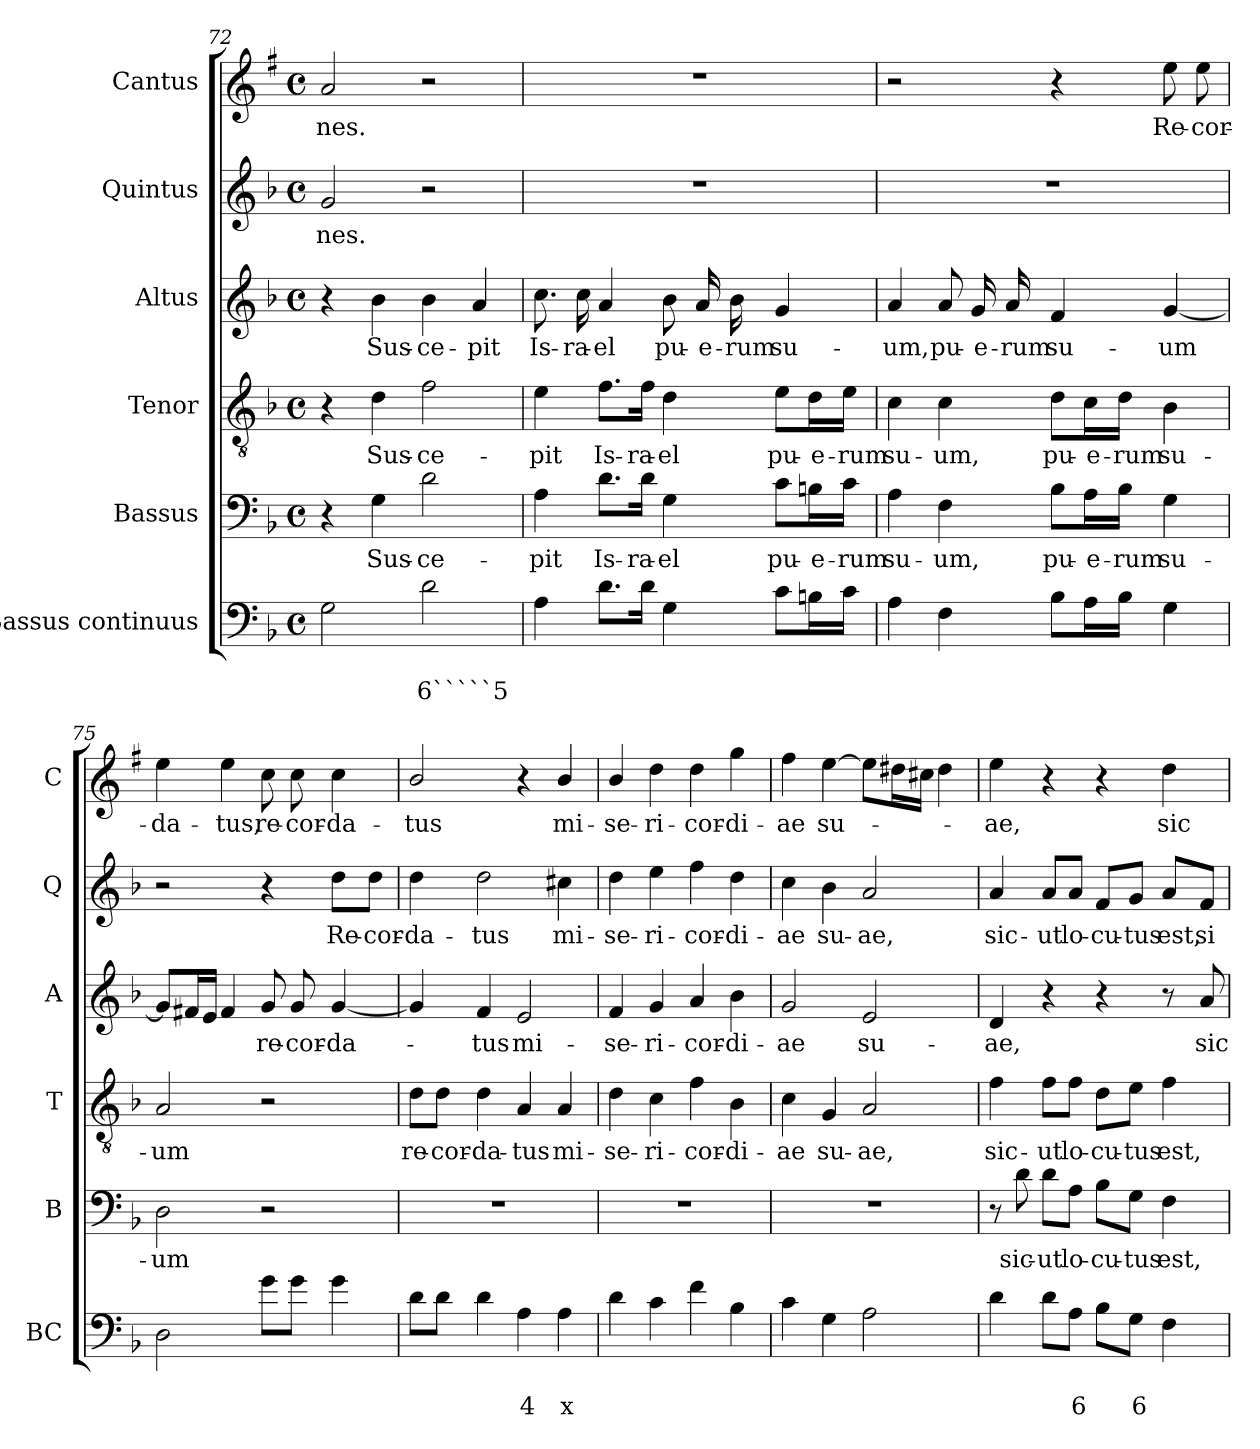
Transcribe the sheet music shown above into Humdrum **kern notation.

**kern	**text	**text	**kern	**text	**kern	**text	**kern	**text	**kern	**text	**kern	**text
*part6	*part6	*part6	*part5	*part5	*part4	*part4	*part3	*part3	*part2	*part2	*part1	*part1
*staff6	*staff6	*staff6	*staff5	*staff5	*staff4	*staff4	*staff3	*staff3	*staff2	*staff2	*staff1	*staff1
*I"Bassus continuus	*	*	*I"Bassus	*	*I"Tenor	*	*I"Altus	*	*I"Quintus	*	*I"Cantus	*
*I'BC	*	*	*I'B	*	*I'T	*	*I'A	*	*I'Q	*	*I'C	*
*clefF4	*	*	*clefF4	*	*clefGv2	*	*clefG2	*	*clefG2	*	*clefG2	*
*	*	*	*	*	*	*	*	*	*	*	*ITrd1c2	*
*k[b-]	*	*	*k[b-]	*	*k[b-]	*	*k[b-]	*	*k[b-]	*	*k[b-]	*
*F:	*	*	*F:	*	*F:	*	*F:	*	*F:	*	*F:	*
*M4/4	*	*	*M4/4	*	*M4/4	*	*M4/4	*	*M4/4	*	*M4/4	*
*met(c)	*	*	*met(c)	*	*met(c)	*	*met(c)	*	*met(c)	*	*met(c)	*
=72	=72	=72	=72	=72	=72	=72	=72	=72	=72	=72	=72	=72
!	!	!	!	!	!	!	!	!	!	!LO:LY:b	!	!LO:LY:b
2G\	.	.	4r	.	4r	.	4r	.	2g/	-nes.	2g/	-nes.
!	!	!	!	!LO:LY:b	!	!LO:LY:b	!	!LO:LY:b	!	!	!	!
.	.	.	4G\	Sus-	4d\	Sus-	4b-\	Sus-	.	.	.	.
!	!	!LO:LY:b	!	!LO:LY:b	!	!LO:LY:b	!	!LO:LY:b	!	!	!	!
2d\	.	6`````5	2d\	-ce-	2f\	-ce-	4b-\	-ce-	2r	.	2r	.
!	!	!	!	!	!	!	!	!LO:LY:b	!	!	!	!
.	.	.	.	.	.	.	4a/	-pit	.	.	.	.
!!LO:PB:g=z
=73	=73	=73	=73	=73	=73	=73	=73	=73	=73	=73	=73	=73
!	!	!	!	!LO:LY:b	!	!LO:LY:b	!	!LO:LY:b	!	!	!	!
4A\	.	.	4A\	-pit	4e\	-pit	8.cc\	Is-	1r	.	1r	.
!	!	!	!	!	!	!	!	!LO:LY:b	!	!	!	!
.	.	.	.	.	.	.	16cc\	-ra-	.	.	.	.
!	!	!	!	!LO:LY:b	!	!LO:LY:b	!	!LO:LY:b	!	!	!	!
8.d\L	.	.	8.d\L	Is-	8.f\L	Is-	4a/	-el	.	.	.	.
!	!	!	!	!LO:LY:b	!	!LO:LY:b	!	!	!	!	!	!
16d\Jk	.	.	16d\Jk	-ra-	16f\Jk	-ra-	.	.	.	.	.	.
!	!	!	!	!LO:LY:b	!	!LO:LY:b	!	!LO:LY:b	!	!	!	!
4G\	.	.	4G\	-el	4d\	-el	8b-\	pu-	.	.	.	.
!	!	!	!	!	!	!	!	!LO:LY:b	!	!	!	!
.	.	.	.	.	.	.	16a/	-e-	.	.	.	.
!	!	!	!	!	!	!	!	!LO:LY:b	!	!	!	!
.	.	.	.	.	.	.	16b-\	-rum	.	.	.	.
!	!	!	!	!LO:LY:b	!	!LO:LY:b	!	!LO:LY:b	!	!	!	!
8c\L	.	.	8c\L	pu-	8e\L	pu-	4g/	su-	.	.	.	.
!	!	!	!	!LO:LY:b	!	!LO:LY:b	!	!	!	!	!	!
16Bn\L	.	.	16Bn\L	-e-	16d\L	-e-	.	.	.	.	.	.
!	!	!	!	!LO:LY:b	!	!LO:LY:b	!	!	!	!	!	!
16c\JJ	.	.	16c\JJ	-rum	16e\JJ	-rum	.	.	.	.	.	.
=74	=74	=74	=74	=74	=74	=74	=74	=74	=74	=74	=74	=74
!	!	!	!	!LO:LY:b	!	!LO:LY:b	!	!LO:LY:b	!	!	!	!
4A\	.	.	4A\	su-	4c\	su-	4a/	-um,	1r	.	2r	.
!	!	!	!	!LO:LY:b	!	!LO:LY:b	!	!LO:LY:b	!	!	!	!
4F\	.	.	4F\	-um,	4c\	-um,	8a/	pu-	.	.	.	.
!	!	!	!	!	!	!	!	!LO:LY:b	!	!	!	!
.	.	.	.	.	.	.	16g/	-e-	.	.	.	.
!	!	!	!	!	!	!	!	!LO:LY:b	!	!	!	!
.	.	.	.	.	.	.	16a/	-rum	.	.	.	.
!	!	!	!	!LO:LY:b	!	!LO:LY:b	!	!LO:LY:b	!	!	!	!
8B-\L	.	.	8B-\L	pu-	8d\L	pu-	4f/	su-	.	.	4r	.
!	!	!	!	!LO:LY:b	!	!LO:LY:b	!	!	!	!	!	!
16A\L	.	.	16A\L	-e-	16c\L	-e-	.	.	.	.	.	.
!	!	!	!	!LO:LY:b	!	!LO:LY:b	!	!	!	!	!	!
16B-\JJ	.	.	16B-\JJ	-rum	16d\JJ	-rum	.	.	.	.	.	.
!	!	!	!	!LO:LY:b	!	!LO:LY:b	!	!LO:LY:b	!	!	!	!LO:LY:b
4G\	.	.	4G\	su-	4B-\	su-	[4g/	-um	.	.	8dd\	Re-
!	!	!	!	!	!	!	!	!	!	!	!	!LO:LY:b
.	.	.	.	.	.	.	.	.	.	.	8dd\	-cor-
=75	=75	=75	=75	=75	=75	=75	=75	=75	=75	=75	=75	=75
!	!	!	!	!LO:LY:b	!	!LO:LY:b	!	!	!	!	!	!LO:LY:b
2D\	.	.	2D\	-um	2A/	-um	8g/L]	.	2r	.	4dd\	-da-
.	.	.	.	.	.	.	16f#X/L	.	.	.	.	.
.	.	.	.	.	.	.	16e/JJ	.	.	.	.	.
!	!	!	!	!	!	!	!	!	!	!	!	!LO:LY:b
.	.	.	.	.	.	.	4f#/	.	.	.	4dd\	-tus,
!	!	!	!	!	!	!	!	!LO:LY:b	!	!	!	!LO:LY:b
8g\L	.	.	2r	.	2r	.	8g/	re-	4r	.	8b-\	re-
!	!	!	!	!	!	!	!	!LO:LY:b	!	!	!	!LO:LY:b
8g\J	.	.	.	.	.	.	8g/	-cor-	.	.	8b-\	-cor-
!	!	!	!	!	!	!	!	!LO:LY:b	!	!LO:LY:b	!	!LO:LY:b
4g\	.	.	.	.	.	.	[4g/	-da-	8dd\L	Re-	4b-\	-da-
!	!	!	!	!	!	!	!	!	!	!LO:LY:b	!	!
.	.	.	.	.	.	.	.	.	8dd\J	-cor-	.	.
=76	=76	=76	=76	=76	=76	=76	=76	=76	=76	=76	=76	=76
!	!	!	!	!	!	!LO:LY:b	!	!	!	!LO:LY:b	!	!LO:LY:b
8d\L	.	.	1r	.	8d\L	re-	4g/]	.	4dd\	-da-	2a/	-tus
!	!	!	!	!	!	!LO:LY:b	!	!	!	!	!	!
8d\J	.	.	.	.	8d\J	-cor-	.	.	.	.	.	.
!	!	!	!	!	!	!LO:LY:b	!	!LO:LY:b	!	!LO:LY:b	!	!
4d\	.	.	.	.	4d\	-da-	4f/	-tus	2dd\	-tus	.	.
!	!	!LO:LY:b	!	!	!	!LO:LY:b	!	!LO:LY:b	!	!	!	!
4A\	.	4	.	.	4A/	-tus	2e/	mi-	.	.	4r	.
!	!	!LO:LY:b	!	!	!	!LO:LY:b	!	!	!	!LO:LY:b	!	!LO:LY:b
4A\	.	x	.	.	4A/	mi-	.	.	4cc#X\	mi-	4a/	mi-
=77	=77	=77	=77	=77	=77	=77	=77	=77	=77	=77	=77	=77
!	!	!	!	!	!	!LO:LY:b	!	!LO:LY:b	!	!LO:LY:b	!	!LO:LY:b
4d\	.	.	1r	.	4d\	-se-	4f/	-se-	4dd\	-se-	4a/	-se-
!	!	!	!	!	!	!LO:LY:b	!	!LO:LY:b	!	!LO:LY:b	!	!LO:LY:b
4c\	.	.	.	.	4c\	-ri-	4g/	-ri-	4ee\	-ri-	4cc\	-ri-
!	!	!	!	!	!	!LO:LY:b	!	!LO:LY:b	!	!LO:LY:b	!	!LO:LY:b
4f\	.	.	.	.	4f\	-cor-	4a/	-cor-	4ff\	-cor-	4cc\	-cor-
!	!	!	!	!	!	!LO:LY:b	!	!LO:LY:b	!	!LO:LY:b	!	!LO:LY:b
4B-\	.	.	.	.	4B-\	-di-	4b-\	-di-	4dd\	-di-	4ff\	-di-
!!LO:LB:g=z
=78	=78	=78	=78	=78	=78	=78	=78	=78	=78	=78	=78	=78
!	!	!	!	!	!	!LO:LY:b	!	!LO:LY:b	!	!LO:LY:b	!	!LO:LY:b
4c\	.	.	1r	.	4c\	-ae	2g/	-ae	4cc\	-ae	4ee\	-ae
!	!	!	!	!	!	!LO:LY:b	!	!	!	!LO:LY:b	!	!LO:LY:b
4G\	.	.	.	.	4G/	su-	.	.	4b-\	su-	[4dd\	su-
!	!	!	!	!	!	!LO:LY:b	!	!LO:LY:b	!	!LO:LY:b	!	!
2A\	.	.	.	.	2A/	-ae,	2e/	su-	2a/	-ae,	8dd\L]	.
.	.	.	.	.	.	.	.	.	.	.	16cc#X\L	.
.	.	.	.	.	.	.	.	.	.	.	16bn\JJ	.
.	.	.	.	.	.	.	.	.	.	.	4cc#\	.
=79	=79	=79	=79	=79	=79	=79	=79	=79	=79	=79	=79	=79
!	!	!	!	!	!	!LO:LY:b	!	!LO:LY:b	!	!LO:LY:b	!	!LO:LY:b
4d\	.	.	8r	.	4f\	sic-	4d/	-ae,	4a/	sic-	4dd\	-ae,
!	!	!	!	!LO:LY:b	!	!	!	!	!	!	!	!
.	.	.	8d\	sic-	.	.	.	.	.	.	.	.
!	!	!	!	!LO:LY:b	!	!LO:LY:b	!	!	!	!LO:LY:b	!	!
8d\L	.	.	8d\L	-ut	8f\L	-ut	4r	.	8a/L	-ut	4r	.
!	!	!LO:LY:b	!	!LO:LY:b	!	!LO:LY:b	!	!	!	!LO:LY:b	!	!
8A\J	.	6	8A\J	lo-	8f\J	lo-	.	.	8a/J	lo-	.	.
!	!	!	!	!LO:LY:b	!	!LO:LY:b	!	!	!	!LO:LY:b	!	!
8B-\L	.	.	8B-\L	-cu-	8d\L	-cu-	4r	.	8f/L	-cu-	4r	.
!	!	!LO:LY:b	!	!LO:LY:b	!	!LO:LY:b	!	!	!	!LO:LY:b	!	!
8G\J	.	6	8G\J	-tus	8e\J	-tus	.	.	8g/J	-tus	.	.
!	!	!	!	!LO:LY:b	!	!LO:LY:b	!	!	!	!LO:LY:b	!	!LO:LY:b
4F\	.	.	4F\	est,	4f\	est,	8r	.	8a/L	est,	4cc\	sic-
!	!	!	!	!	!	!	!	!LO:LY:b	!	!LO:LY:b	!	!
.	.	.	.	.	.	.	8a/	sic-	8f/J	si-	.	.
=	=	=	=	=	=	=	=	=	=	=	=	=
*-	*-	*-	*-	*-	*-	*-	*-	*-	*-	*-	*-	*-
